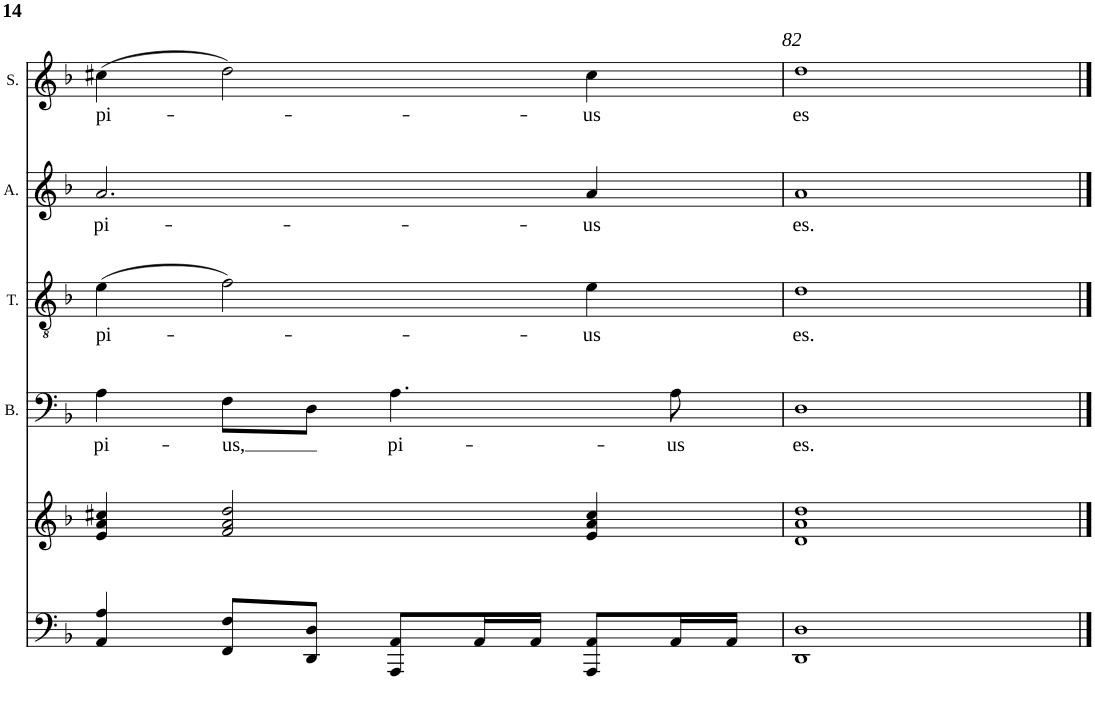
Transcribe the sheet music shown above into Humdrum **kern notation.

**kern	**kern	**kern	**text	**kern	**text	**kern	**text	**kern	**text
*part6	*part5	*part4	*part4	*part3	*part3	*part2	*part2	*part1	*part1
*staff6	*staff5	*staff4	*staff4	*staff3	*staff3	*staff2	*staff2	*staff1	*staff1
*I"Piano	*I"Piano	*I"Bass	*	*I"Tenor	*	*I"Alto	*	*I"Soprano	*
*	*	*I'B.	*	*I'T.	*	*I'A.	*	*I'S.	*
!!LO:PB:g=z
*clefF4	*clefG2	*clefF4	*	*clefGv2	*	*clefG2	*	*clefG2	*
*k[b-]	*k[b-]	*k[b-]	*	*k[b-]	*	*k[b-]	*	*k[b-]	*
*F:	*F:	*F:	*	*F:	*	*F:	*	*F:	*
*M4/4	*M4/4	*M4/4	*	*M4/4	*	*M4/4	*	*M4/4	*
*met(c)	*met(c)	*met(c)	*	*met(c)	*	*met(c)	*	*met(c)	*
=81	=81	=81	=81	=81	=81	=81	=81	=81	=81
!	!	!	!LO:LY:b	!	!LO:LY:b	!	!LO:LY:b	!	!LO:LY:b
4AA/ 4A/	4e/ 4a/ 4cc#X/	4A\	pi-	(>4e\	pi-	2.a/	pi-	(>4cc#X\	pi-
!	!	!	!LO:LY:b	!	!	!	!	!	!
8FF/ 8F/L	2f/ 2a/ 2dd/	8F\L	-us,	2f\)	.	.	.	2dd\)	.
8DD/ 8D/J	.	8D\J	.	.	.	.	.	.	.
!	!	!	!LO:LY:b	!	!	!	!	!	!
8AAA/ 8AA/L	.	4.A\	pi-	.	.	.	.	.	.
16AA/L	.	.	.	.	.	.	.	.	.
16AA/JJ	.	.	.	.	.	.	.	.	.
!	!	!	!	!	!LO:LY:b	!	!LO:LY:b	!	!LO:LY:b
8AAA/ 8AA/L	4e/ 4a/ 4cc#/	.	.	4e\	-us	4a/	-us	4cc#\	-us
!	!	!	!LO:LY:b	!	!	!	!	!	!
16AA/L	.	8A\	-us	.	.	.	.	.	.
16AA/JJ	.	.	.	.	.	.	.	.	.
=82	=82	=82	=82	=82	=82	=82	=82	=82	=82
*	*^	*	*	*	*	*	*	*	*
!	!	!	!	!LO:LY:b	!	!LO:LY:b	!	!LO:LY:b	!	!LO:LY:b
1DD 1D	1d 1dd	1a	1D	es.	1d	es.	1a	es.	1dd	es
*	*v	*v	*	*	*	*	*	*	*	*
==	==	==	==	==	==	==	==	==	==
*-	*-	*-	*-	*-	*-	*-	*-	*-	*-
